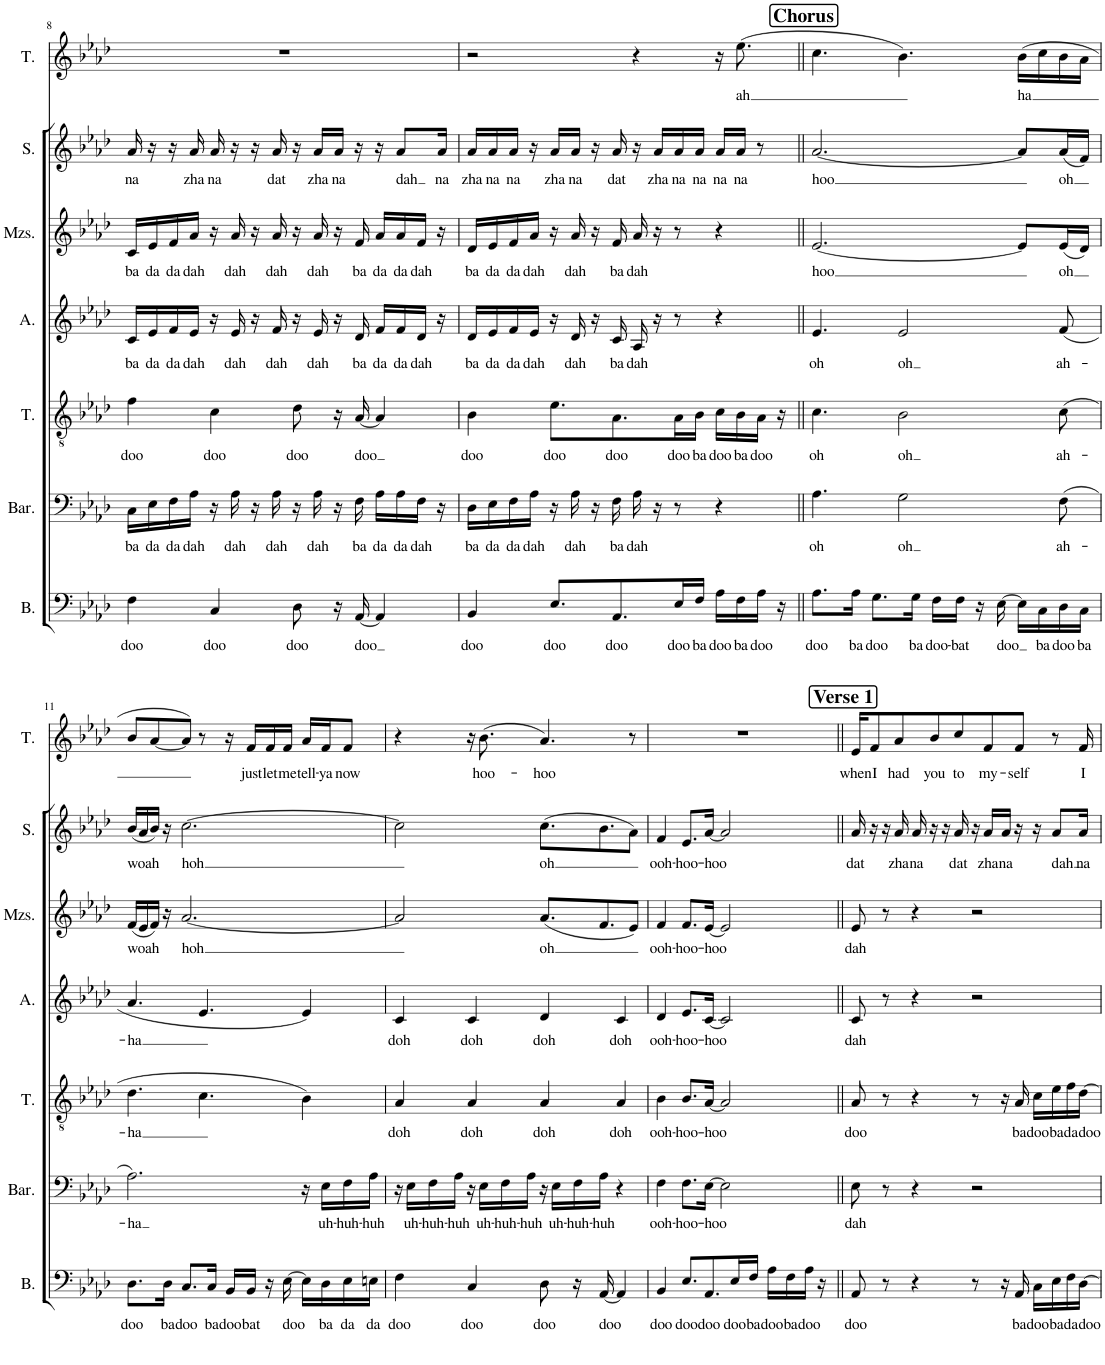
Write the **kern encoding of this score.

**kern	**text	**kern	**text	**kern	**text	**kern	**text	**kern	**text	**kern	**text	**kern	**text
*part7	*part7	*part6	*part6	*part5	*part5	*part4	*part4	*part3	*part3	*part2	*part2	*part1	*part1
*staff7	*staff7	*staff6	*staff6	*staff5	*staff5	*staff4	*staff4	*staff3	*staff3	*staff2	*staff2	*staff1	*staff1
*I"Bass	*	*I"Baritone	*	*I"Tenor	*	*I"Alto	*	*I"Mezzo-soprano	*	*I"Soprano	*	*I"&quot;Tenor&quot;	*
*I'B.	*	*I'Bar.	*	*I'T.	*	*I'A.	*	*I'Mzs.	*	*I'S.	*	*I'T.	*
!!LO:PB:g=z
*clefF4	*	*clefF4	*	*clefGv2	*	*clefG2	*	*clefG2	*	*clefG2	*	*clefG2	*
*k[b-e-a-d-]	*	*k[b-e-a-d-]	*	*k[b-e-a-d-]	*	*k[b-e-a-d-]	*	*k[b-e-a-d-]	*	*k[b-e-a-d-]	*	*k[b-e-a-d-]	*
*M4/4	*	*M4/4	*	*M4/4	*	*M4/4	*	*M4/4	*	*M4/4	*	*M4/4	*
=8	=8	=8	=8	=8	=8	=8	=8	=8	=8	=8	=8	=8	=8
!	!LO:LY:b	!	!LO:LY:b	!	!LO:LY:b	!	!LO:LY:b	!	!LO:LY:b	!	!LO:LY:b	!	!
4F\	doo	16C\LL	ba	4f\	doo	16c/LL	ba	16c/LL	ba	16a-/	na	1r	.
!	!	!	!LO:LY:b	!	!	!	!LO:LY:b	!	!LO:LY:b	!	!	!	!
.	.	16E-\	da	.	.	16e-/	da	16e-/	da	16r	.	.	.
!	!	!	!LO:LY:b	!	!	!	!LO:LY:b	!	!LO:LY:b	!	!	!	!
.	.	16F\	da	.	.	16f/	da	16f/	da	16r	.	.	.
!	!	!	!LO:LY:b	!	!	!	!LO:LY:b	!	!LO:LY:b	!	!LO:LY:b	!	!
.	.	16A-\JJ	dah	.	.	16e-/JJ	dah	16a-/JJ	dah	16a-/	zha	.	.
!	!LO:LY:b	!	!	!	!LO:LY:b	!	!	!	!	!	!LO:LY:b	!	!
4C/	doo	16r	.	4c\	doo	16r	.	16r	.	16a-/	na	.	.
!	!	!	!LO:LY:b	!	!	!	!LO:LY:b	!	!LO:LY:b	!	!	!	!
.	.	16A-\	dah	.	.	16e-/	dah	16a-/	dah	16r	.	.	.
.	.	16r	.	.	.	16r	.	16r	.	16r	.	.	.
!	!	!	!LO:LY:b	!	!	!	!LO:LY:b	!	!LO:LY:b	!	!LO:LY:b	!	!
.	.	16A-\	dah	.	.	16f/	dah	16a-/	dah	16a-/	dat	.	.
!	!LO:LY:b	!	!	!	!LO:LY:b	!	!	!	!	!	!	!	!
8D-\	doo	16r	.	8d-\	doo	16r	.	16r	.	16r	.	.	.
!	!	!	!LO:LY:b	!	!	!	!LO:LY:b	!	!LO:LY:b	!	!LO:LY:b	!	!
.	.	16A-\	dah	.	.	16e-/	dah	16a-/	dah	16a-/LL	zha	.	.
!	!	!	!	!	!	!	!	!	!	!	!LO:LY:b	!	!
16r	.	16r	.	16r	.	16r	.	16r	.	16a-/JJ	na	.	.
!	!LO:LY:b	!	!LO:LY:b	!	!LO:LY:b	!	!LO:LY:b	!	!LO:LY:b	!	!	!	!
[16AA-/	doo	16F\	ba	[16A-/	doo	16d-/	ba	16f/	ba	16r	.	.	.
!	!	!	!LO:LY:b	!	!	!	!LO:LY:b	!	!LO:LY:b	!	!	!	!
4AA-/]	.	16A-\LL	da	4A-/]	.	16f/LL	da	16a-/LL	da	16r	.	.	.
!	!	!	!LO:LY:b	!	!	!	!LO:LY:b	!	!LO:LY:b	!	!LO:LY:b	!	!
.	.	16A-\	da	.	.	16f/	da	16a-/	da	8a-/L	dah	.	.
!	!	!	!LO:LY:b	!	!	!	!LO:LY:b	!	!LO:LY:b	!	!	!	!
.	.	16F\JJ	dah	.	.	16d-/JJ	dah	16f/JJ	dah	.	.	.	.
!	!	!	!	!	!	!	!	!	!	!	!LO:LY:b	!	!
.	.	16r	.	.	.	16r	.	16r	.	16a-/Jk	na	.	.
=9	=9	=9	=9	=9	=9	=9	=9	=9	=9	=9	=9	=9	=9
!	!LO:LY:b	!	!LO:LY:b	!	!LO:LY:b	!	!LO:LY:b	!	!LO:LY:b	!	!LO:LY:b	!	!
4BB-/	doo	16D-\LL	ba	4B-\	doo	16d-/LL	ba	16d-/LL	ba	16a-/LL	zha	2r	.
!	!	!	!LO:LY:b	!	!	!	!LO:LY:b	!	!LO:LY:b	!	!LO:LY:b	!	!
.	.	16E-\	da	.	.	16e-/	da	16e-/	da	16a-/	na	.	.
!	!	!	!LO:LY:b	!	!	!	!LO:LY:b	!	!LO:LY:b	!	!LO:LY:b	!	!
.	.	16F\	da	.	.	16f/	da	16f/	da	16a-/JJ	na	.	.
!	!	!	!LO:LY:b	!	!	!	!LO:LY:b	!	!LO:LY:b	!	!	!	!
.	.	16A-\JJ	dah	.	.	16e-/JJ	dah	16a-/JJ	dah	16r	.	.	.
!	!LO:LY:b	!	!	!	!LO:LY:b	!	!	!	!	!	!LO:LY:b	!	!
8.E-/L	doo	16r	.	8.e-\L	doo	16r	.	16r	.	16a-/LL	zha	.	.
!	!	!	!LO:LY:b	!	!	!	!LO:LY:b	!	!LO:LY:b	!	!LO:LY:b	!	!
.	.	16A-\	dah	.	.	16d-/	dah	16a-/	dah	16a-/JJ	na	.	.
.	.	16r	.	.	.	16r	.	16r	.	16r	.	.	.
!	!LO:LY:b	!	!LO:LY:b	!	!LO:LY:b	!	!LO:LY:b	!	!LO:LY:b	!	!LO:LY:b	!	!
8.AA-/	doo	16F\	ba	8.A-\	doo	16c/	ba	16f/	ba	16a-/	dat	.	.
!	!	!	!LO:LY:b	!	!	!	!LO:LY:b	!	!LO:LY:b	!	!	!	!
.	.	16A-\	dah	.	.	16A-/	dah	16a-/	dah	16r	.	4r	.
!	!	!	!	!	!	!	!	!	!	!	!LO:LY:b	!	!
.	.	16r	.	.	.	16r	.	16r	.	16a-/LL	zha	.	.
!	!LO:LY:b	!	!	!	!LO:LY:b	!	!	!	!	!	!LO:LY:b	!	!
16E-/L	doo	8r	.	16A-\L	doo	8r	.	8r	.	16a-/	na	.	.
!	!LO:LY:b	!	!	!	!LO:LY:b	!	!	!	!	!	!LO:LY:b	!	!
16F/JJ	ba	.	.	16B-\JJ	ba	.	.	.	.	16a-/JJ	na	.	.
!	!LO:LY:b	!	!	!	!LO:LY:b	!	!	!	!	!	!LO:LY:b	!	!
16A-\LL	doo	4r	.	16c\LL	doo	4r	.	4r	.	16a-/LL	na	16r	.
!	!LO:LY:b	!	!	!	!LO:LY:b	!	!	!	!	!	!LO:LY:b	!	!LO:LY:b
16F\	ba	.	.	16B-\	ba	.	.	.	.	16a-/JJ	na	(8.ee-\	ah
!	!LO:LY:b	!	!	!	!LO:LY:b	!	!	!	!	!	!	!	!
16A-\JJ	doo	.	.	16A-\JJ	doo	.	.	.	.	8r	.	.	.
16r	.	.	.	16r	.	.	.	.	.	.	.	.	.
!!LO:REH:place=s1:a:B:cj:fs=14:t=Chorus
=10||	=10||	=10||	=10||	=10||	=10||	=10||	=10||	=10||	=10||	=10||	=10||	=10||	=10||
!	!LO:LY:b	!	!LO:LY:b	!	!LO:LY:b	!	!LO:LY:b	!	!LO:LY:b	!	!LO:LY:b	!	!
8.A-\L	doo	4.A-\	oh	4.c\	oh	4.e-/	oh	[2.e-/	hoo	[2.a-/	hoo	4.cc\	.
!	!LO:LY:b	!	!	!	!	!	!	!	!	!	!	!	!
16A-\Jk	ba	.	.	.	.	.	.	.	.	.	.	.	.
!	!LO:LY:b	!	!	!	!	!	!	!	!	!	!	!	!
8.G\L	doo	.	.	.	.	.	.	.	.	.	.	.	.
!	!	!	!LO:LY:b	!	!LO:LY:b	!	!LO:LY:b	!	!	!	!	!	!
.	.	2G\	oh	2B-\	oh	2e-/	oh	.	.	.	.	4.b-\)	.
!	!LO:LY:b	!	!	!	!	!	!	!	!	!	!	!	!
16G\Jk	ba	.	.	.	.	.	.	.	.	.	.	.	.
!	!LO:LY:b	!	!	!	!	!	!	!	!	!	!	!	!
16F\LL	doo-	.	.	.	.	.	.	.	.	.	.	.	.
!	!LO:LY:b	!	!	!	!	!	!	!	!	!	!	!	!
16F\JJ	-bat	.	.	.	.	.	.	.	.	.	.	.	.
16r	.	.	.	.	.	.	.	.	.	.	.	.	.
!	!LO:LY:b	!	!	!	!	!	!	!	!	!	!	!	!
[16E-\	doo	.	.	.	.	.	.	.	.	.	.	.	.
!	!	!	!	!	!	!	!	!	!	!	!	!	!LO:LY:b
16E-\LL]	.	.	.	.	.	.	.	8e-/L]	.	8a-/L]	.	(16b-\LL	ha
!	!LO:LY:b	!	!	!	!	!	!	!	!	!	!	!	!
16C\	ba	.	.	.	.	.	.	.	.	.	.	16cc\	.
!	!LO:LY:b	!	!LO:LY:b	!	!LO:LY:b	!	!LO:LY:b	!	!LO:LY:b	!	!LO:LY:b	!	!
16D-\	doo	(8F\	ah-	(8c\	ah-	(8f/	ah-	(16e-/L	oh	(16a-/L	oh	16b-\	.
!	!LO:LY:b	!	!	!	!	!	!	!	!	!	!	!	!
16C\JJ	ba	.	.	.	.	.	.	16d-/JJ)	.	16f/JJ)	.	16a-\JJ	.
!!LO:LB:g=z
=11	=11	=11	=11	=11	=11	=11	=11	=11	=11	=11	=11	=11	=11
!	!LO:LY:b	!	!LO:LY:b	!	!LO:LY:b	!	!LO:LY:b	!	!LO:LY:b	!	!LO:LY:b	!	!
8.D-\L	doo	2.A-\)	-ha	4.d-\	-ha	4.a-/	-ha	(16f/LL	woah	(16b-/LL	woah	8b-/L	.
.	.	.	.	.	.	.	.	16e-/	.	16a-/	.	.	.
.	.	.	.	.	.	.	.	16f/JJ)	.	16b-/JJ)	.	[8a-/	.
!	!LO:LY:b	!	!	!	!	!	!	!	!	!	!	!	!
16D-\Jk	ba	.	.	.	.	.	.	16r	.	16r	.	.	.
!	!LO:LY:b	!	!	!	!	!	!	!	!LO:LY:b	!	!LO:LY:b	!	!
8.C/L	doo	.	.	.	.	.	.	[2.a-/	hoh	[2.cc\	hoh	8a-/J])	.
.	.	.	.	4.c\	.	4.e-/	.	.	.	.	.	8r	.
!	!LO:LY:b	!	!	!	!	!	!	!	!	!	!	!	!
16C/Jk	ba	.	.	.	.	.	.	.	.	.	.	.	.
!	!LO:LY:b	!	!	!	!	!	!	!	!	!	!	!	!
16BB-/LL	doo	.	.	.	.	.	.	.	.	.	.	16r	.
!	!LO:LY:b	!	!	!	!	!	!	!	!	!	!	!	!LO:LY:b
16BB-/JJ	bat	.	.	.	.	.	.	.	.	.	.	16f/LL	just
!	!	!	!	!	!	!	!	!	!	!	!	!	!LO:LY:b
16r	.	.	.	.	.	.	.	.	.	.	.	16f/	let
!	!LO:LY:b	!	!	!	!	!	!	!	!	!	!	!	!LO:LY:b
[16E-\	doo	.	.	.	.	.	.	.	.	.	.	16f/JJ	me
!	!	!	!	!	!	!	!	!	!	!	!	!	!LO:LY:b
16E-\LL]	.	16r	.	4B-\)	.	4e-/)	.	.	.	.	.	16a-/LL	tell-
!	!LO:LY:b	!	!LO:LY:b	!	!	!	!	!	!	!	!	!	!LO:LY:b
16D-\	ba	16E-\LL	uh-	.	.	.	.	.	.	.	.	16f/J	-ya
!	!LO:LY:b	!	!LO:LY:b	!	!	!	!	!	!	!	!	!	!LO:LY:b
16E-\	da	16F\	-huh-	.	.	.	.	.	.	.	.	8f/J	now
!	!LO:LY:b	!	!LO:LY:b	!	!	!	!	!	!	!	!	!	!
16En\JJ	da	16A-\JJ	-huh	.	.	.	.	.	.	.	.	.	.
=12	=12	=12	=12	=12	=12	=12	=12	=12	=12	=12	=12	=12	=12
!	!LO:LY:b	!	!	!	!LO:LY:b	!	!LO:LY:b	!	!	!	!	!	!
4F\	doo	16r	.	4A-/	doh	4c/	doh	2a-/]	.	2cc\]	.	4r	.
!	!	!	!LO:LY:b	!	!	!	!	!	!	!	!	!	!
.	.	16E-\LL	uh-	.	.	.	.	.	.	.	.	.	.
!	!	!	!LO:LY:b	!	!	!	!	!	!	!	!	!	!
.	.	16F\	-huh-	.	.	.	.	.	.	.	.	.	.
!	!	!	!LO:LY:b	!	!	!	!	!	!	!	!	!	!
.	.	16A-\JJ	-huh	.	.	.	.	.	.	.	.	.	.
!	!LO:LY:b	!	!	!	!LO:LY:b	!	!LO:LY:b	!	!	!	!	!	!
4C/	doo	16r	.	4A-/	doh	4c/	doh	.	.	.	.	16r	.
!	!	!	!LO:LY:b	!	!	!	!	!	!	!	!	!	!LO:LY:b
.	.	16E-\LL	uh-	.	.	.	.	.	.	.	.	(8.b-\	hoo-
!	!	!	!LO:LY:b	!	!	!	!	!	!	!	!	!	!
.	.	16F\	-huh-	.	.	.	.	.	.	.	.	.	.
!	!	!	!LO:LY:b	!	!	!	!	!	!	!	!	!	!
.	.	16A-\JJ	-huh	.	.	.	.	.	.	.	.	.	.
!	!LO:LY:b	!	!	!	!LO:LY:b	!	!LO:LY:b	!	!LO:LY:b	!	!LO:LY:b	!	!LO:LY:b
8D-\	doo	16r	.	4A-/	doh	4d-/	doh	(8.a-/L	oh	(8.cc\L	oh	4.a-/)	-hoo
!	!	!	!LO:LY:b	!	!	!	!	!	!	!	!	!	!
.	.	16E-\LL	uh-	.	.	.	.	.	.	.	.	.	.
!	!	!	!LO:LY:b	!	!	!	!	!	!	!	!	!	!
16r	.	16F\	-huh-	.	.	.	.	.	.	.	.	.	.
!	!LO:LY:b	!	!LO:LY:b	!	!	!	!	!	!	!	!	!	!
[16AA-/	doo	16A-\JJ	-huh	.	.	.	.	8.f/	.	8.b-\	.	.	.
!	!	!	!	!	!LO:LY:b	!	!LO:LY:b	!	!	!	!	!	!
4AA-/]	.	4r	.	4A-/	doh	4c/	doh	.	.	.	.	.	.
.	.	.	.	.	.	.	.	8e-/J)	.	8a-\J)	.	8r	.
=13	=13	=13	=13	=13	=13	=13	=13	=13	=13	=13	=13	=13	=13
!	!LO:LY:b	!	!LO:LY:b	!	!LO:LY:b	!	!LO:LY:b	!	!LO:LY:b	!	!LO:LY:b	!	!
4BB-/	doo	4F\	ooh-	4B-\	ooh-	4d-/	ooh-	4f/	ooh-	4f/	ooh-	1r	.
!	!LO:LY:b	!	!LO:LY:b	!	!LO:LY:b	!	!LO:LY:b	!	!LO:LY:b	!	!LO:LY:b	!	!
8.E-/L	doo	8.F\L	-hoo-	8.B-/L	-hoo-	8.e-/L	-hoo-	8.f/L	-hoo-	8.e-/L	-hoo-	.	.
!	!LO:LY:b	!	!LO:LY:b	!	!LO:LY:b	!	!LO:LY:b	!	!LO:LY:b	!	!LO:LY:b	!	!
8.AA-/	doo	[16E-\Jk	-hoo	[16A-/Jk	-hoo	[16c/Jk	-hoo	[16e-/Jk	-hoo	[16a-/Jk	-hoo	.	.
.	.	2E-\]	.	2A-/]	.	2c/]	.	2e-/]	.	2a-/]	.	.	.
!	!LO:LY:b	!	!	!	!	!	!	!	!	!	!	!	!
16E-/L	doo	.	.	.	.	.	.	.	.	.	.	.	.
!	!LO:LY:b	!	!	!	!	!	!	!	!	!	!	!	!
16F/JJ	ba	.	.	.	.	.	.	.	.	.	.	.	.
!	!LO:LY:b	!	!	!	!	!	!	!	!	!	!	!	!
16A-\LL	doo	.	.	.	.	.	.	.	.	.	.	.	.
!	!LO:LY:b	!	!	!	!	!	!	!	!	!	!	!	!
16F\	ba	.	.	.	.	.	.	.	.	.	.	.	.
!	!LO:LY:b	!	!	!	!	!	!	!	!	!	!	!	!
16A-\JJ	doo	.	.	.	.	.	.	.	.	.	.	.	.
16r	.	.	.	.	.	.	.	.	.	.	.	.	.
!!LO:REH:place=s1:a:B:cj:fs=14:t=Verse 1
=14||	=14||	=14||	=14||	=14||	=14||	=14||	=14||	=14||	=14||	=14||	=14||	=14||	=14||
!	!LO:LY:b	!	!LO:LY:b	!	!LO:LY:b	!	!LO:LY:b	!	!LO:LY:b	!	!LO:LY:b	!	!LO:LY:b
8AA-/	doo	8E-\	dah	8A-/	doo	8c/	dah	8e-/	dah	16a-/	dat	16e-/KL	when
!	!	!	!	!	!	!	!	!	!	!	!	!	!LO:LY:b
.	.	.	.	.	.	.	.	.	.	16r	.	8f/	I
8r	.	8r	.	8r	.	8r	.	8r	.	16r	.	.	.
!	!	!	!	!	!	!	!	!	!	!	!LO:LY:b	!	!LO:LY:b
.	.	.	.	.	.	.	.	.	.	16a-/	zha	8a-/	had
!	!	!	!	!	!	!	!	!	!	!	!LO:LY:b	!	!
4r	.	4r	.	4r	.	4r	.	4r	.	16a-/	na	.	.
!	!	!	!	!	!	!	!	!	!	!	!	!	!LO:LY:b
.	.	.	.	.	.	.	.	.	.	16r	.	8b-/	you
.	.	.	.	.	.	.	.	.	.	16r	.	.	.
!	!	!	!	!	!	!	!	!	!	!	!LO:LY:b	!	!LO:LY:b
.	.	.	.	.	.	.	.	.	.	16a-/	dat	8cc/	to
8r	.	2r	.	8r	.	2r	.	2r	.	16r	.	.	.
!	!	!	!	!	!	!	!	!	!	!	!LO:LY:b	!	!LO:LY:b
.	.	.	.	.	.	.	.	.	.	16a-/LL	zha	8f/	my-
!	!	!	!	!	!	!	!	!	!	!	!LO:LY:b	!	!
16r	.	.	.	16r	.	.	.	.	.	16a-/JJ	na	.	.
!	!LO:LY:b	!	!	!	!LO:LY:b	!	!	!	!	!	!	!	!LO:LY:b
16AA-/	ba	.	.	16A-/	ba	.	.	.	.	16r	.	8f/J	-self
!	!LO:LY:b	!	!	!	!LO:LY:b	!	!	!	!	!	!	!	!
16C\LL	doo	.	.	16c\LL	doo	.	.	.	.	16r	.	.	.
!	!LO:LY:b	!	!	!	!LO:LY:b	!	!	!	!	!	!LO:LY:b	!	!
16E-\	ba	.	.	16e-\	ba	.	.	.	.	8a-/L	dah	8r	.
!	!LO:LY:b	!	!	!	!LO:LY:b	!	!	!	!	!	!	!	!
16F\	da	.	.	16f\	da	.	.	.	.	.	.	.	.
!	!LO:LY:b	!	!	!	!LO:LY:b	!	!	!	!	!	!LO:LY:b	!	!LO:LY:b
[16D-\JJ	doo	.	.	[16d-\JJ	doo	.	.	.	.	16a-/Jk	na	16f/	I
=	=	=	=	=	=	=	=	=	=	=	=	=	=
*-	*-	*-	*-	*-	*-	*-	*-	*-	*-	*-	*-	*-	*-
